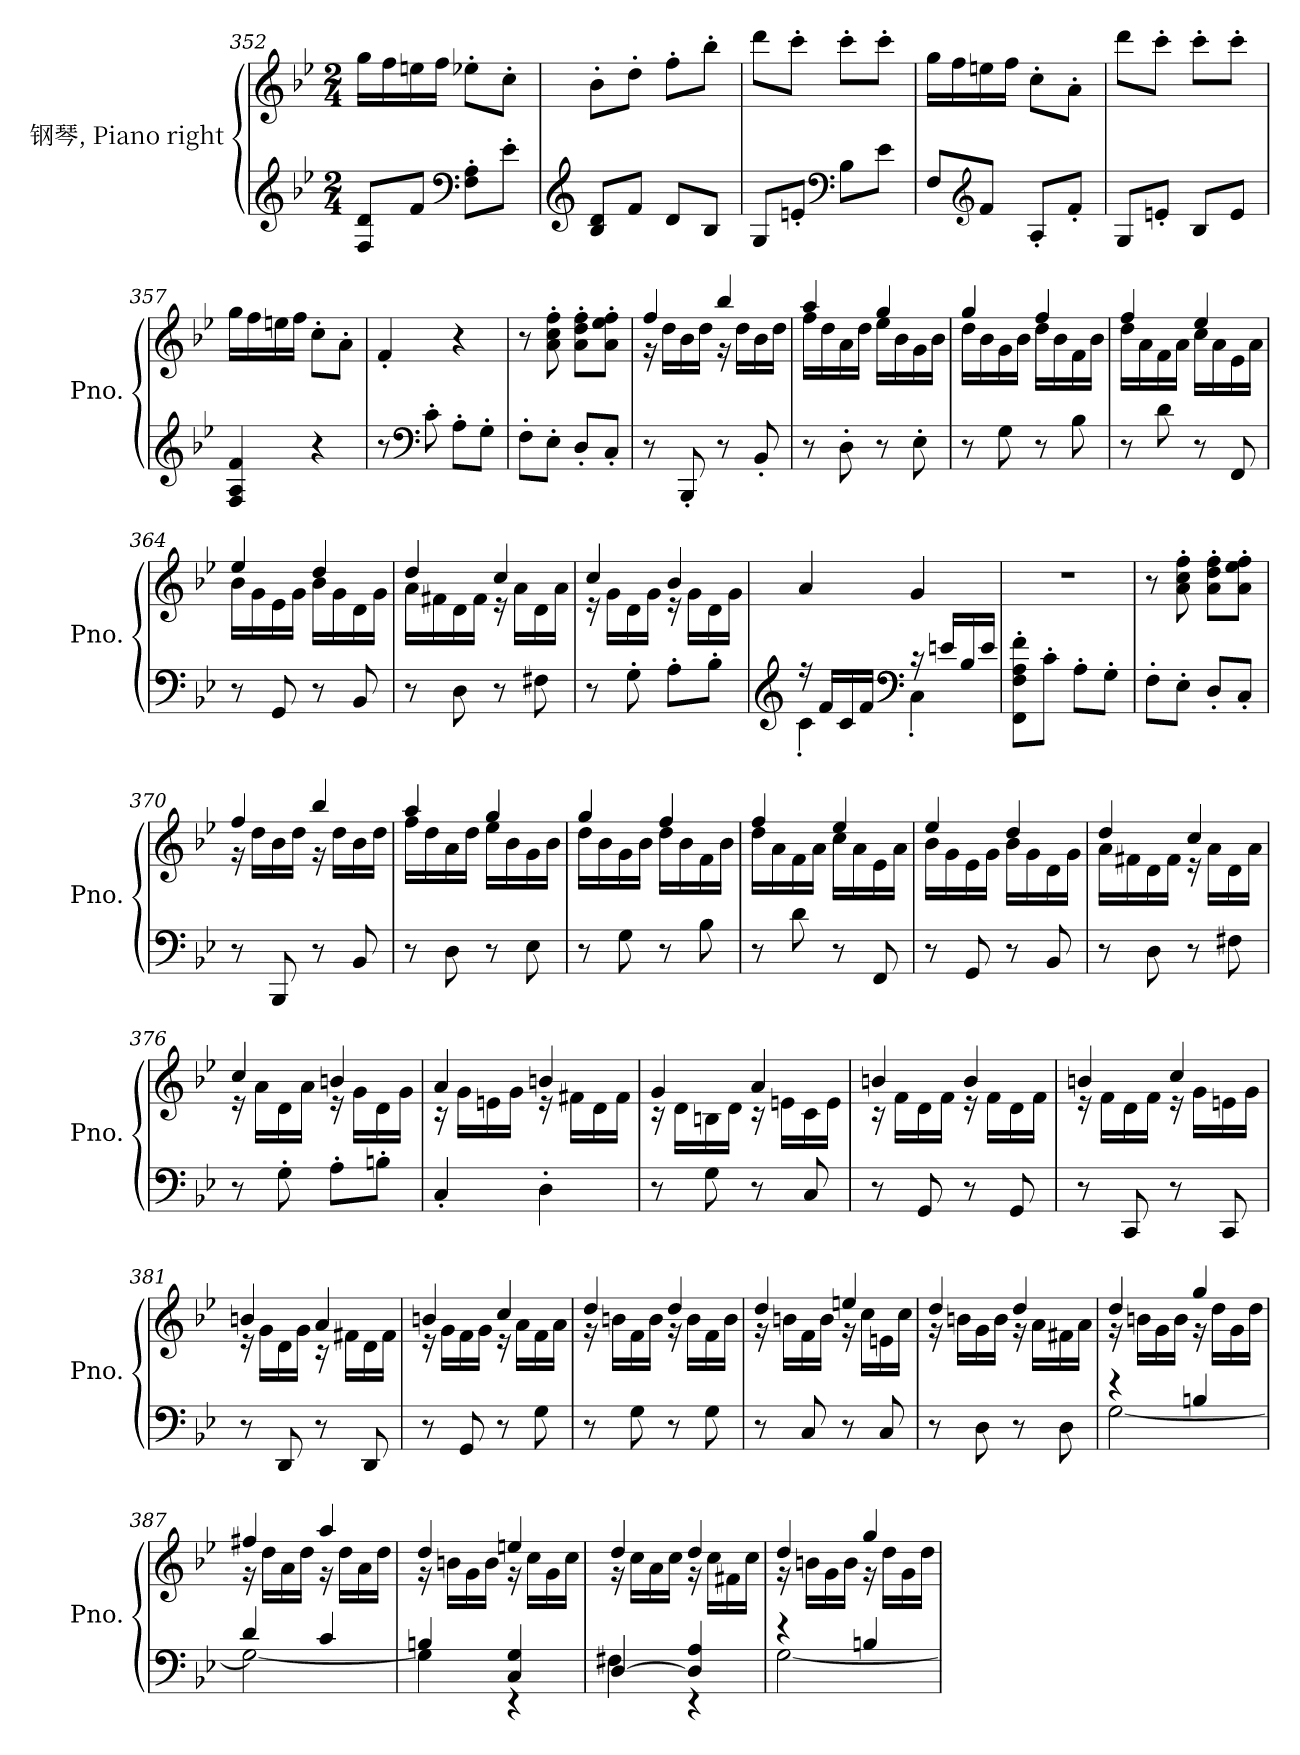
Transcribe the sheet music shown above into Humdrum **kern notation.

**kern	**kern
*part1	*part1
*staff2	*staff1
*I"钢琴, Piano right	*
*I'Pno.	*
!!LO:LB:g=z
*clefG2	*clefG2
*k[b-e-]	*k[b-e-]
*M2/4	*M2/4
*MM139	*MM139
=352	=352
8F/ 8d/L	16gg\LL
.	16ff\
8f/J	16een\
.	16ff\JJ
*clefF4	*
*	*MM135
8F\' 8A\'L	8ee-X'\L
*	*MM131
8e-'\J	8cc'\J
=353	=353
*clefG2	*
*	*MM136
8B-/ 8d/L	8b-'\L
*	*MM139
8f/J	8dd'\J
*	*MM137
8d/L	8ff'\L
*	*MM134
8B-/J	8bb-'\J
=354	=354
8G/L	8ddd\L
*	*MM135
8en'/J	8ccc'\J
*clefF4	*
8B-\L	8ccc'\L
8e\J	8ccc'\J
=355	=355
*	*MM139
8F/L	16gg\LL
.	16ff\
*clefG2	*
8f/J	16een\
.	16ff\JJ
*	*MM135
8A'/L	8cc'\L
*	*MM133
8f'/J	8a'\J
=356	=356
*	*MM137
8G/L	8ddd\L
*	*MM134
8en'/J	8ccc'\J
8B-/L	8ccc'\L
8e/J	8ccc'\J
=357	=357
*	*MM139
4F/ 4A/ 4f/	16gg\LL
.	16ff\
.	16een\
.	16ff\JJ
*	*MM135
4r	8cc'\L
*	*MM131
.	8a'\J
!!LO:LB:g=z
=358	=358
*	*MM130
8r	4f'/
*clefF4	*
8c'\	.
*	*MM127
8A'\L	4r
8G'\J	.
=359	=359
8F'\L	8r
*	*MM121
8E-'\J	8a\' 8cc\' 8ff\'
8D'/L	8a\' 8dd\' 8ff\'L
8C'/J	8a\' 8ee-\' 8ff\'J
=360	=360
*	*MM113
*	*^
8r	4ff/	16r
.	.	16dd\LL
*	*MM119	*
8BBB-'/	.	16b-\
.	.	16dd\JJ
*	*MM126	*
8r	4bb-/	16r
*	*MM130	*
.	.	16dd\LL
8BB-'/	.	16b-\
.	.	16dd\JJ
=361	=361	=361
*	*MM128	*
8r	4aa/	16ff\LL
.	.	16dd\
8D'\	.	16a\
.	.	16dd\JJ
8r	4gg/	16ee-\LL
.	.	16b-\
8E-'\	.	16g\
*	*MM129	*
.	.	16b-\JJ
=362	=362	=362
8r	4gg/	16dd\LL
.	.	16b-\
*	*MM131	*
8G\	.	16g\
.	.	16b-\JJ
8r	4ff/	16dd\LL
.	.	16b-\
*	*MM131	*
8B-\	.	16f\
.	.	16b-\JJ
!!LO:PB:g=z	!!
=363	=363	=363
*	*MM132	*
8r	4ff/	16dd\LL
.	.	16a\
8d\	.	16f\
.	.	16a\JJ
*	*MM130	*
8r	4ee-/	16cc\LL
.	.	16a\
8FF/	.	16e-\
.	.	16a\JJ
=364	=364	=364
8r	4ee-/	16b-\LL
*	*MM132	*
.	.	16g\
8GG/	.	16e-\
.	.	16g\JJ
8r	4dd/	16b-\LL
.	.	16g\
8BB-/	.	16d\
.	.	16g\JJ
=365	=365	=365
*	*MM129	*
8r	4dd/	16a\LL
.	.	16f#X\
*	*MM130	*
8D\	.	16d\
.	.	16f#\JJ
*	*MM131	*
8r	4cc/	16r
.	.	16a\LL
8F#X\	.	16d\
.	.	16a\JJ
=366	=366	=366
*	*MM131	*
8r	4cc/	16r
.	.	16g\LL
8G'\	.	16d\
.	.	16g\JJ
*	*MM132	*
8A'\L	4b-/	16r
.	.	16g\LL
8B-'\J	.	16d\
.	.	16g\JJ
*	*v	*v
!!LO:LB:g=z
=367	=367
*clefG2	*
*	*MM132
*^	*
16r	4c'\	4a/
16f/LL	.	.
16c/	.	.
16f/JJ	.	.
*clefF4	*	*
16r	4C'\	4g/
16en/LL	.	.
16B-/	.	.
16e/JJ	.	.
*v	*v	*
=368	=368
*	*MM131
8FF\' 8F\' 8A\' 8f\'L	2r
8c'\J	.
8A'\L	.
8G'\J	.
=369	=369
*	*MM131
8F'\L	8r
*	*MM124
8E-'\J	8a\' 8cc\' 8ff\'
8D'/L	8a\' 8dd\' 8ff\'L
8C'/J	8a\' 8ee-\' 8ff\'J
=370	=370
*	*^
8r	4ff/	16r
*	*MM119	*
.	.	16dd\LL
*	*MM122	*
8BBB-/	.	16b-\
*	*MM124	*
.	.	16dd\JJ
*	*MM128	*
8r	4bb-/	16r
*	*MM130	*
.	.	16dd\LL
8BB-/	.	16b-\
.	.	16dd\JJ
=371	=371	=371
*	*MM128	*
8r	4aa/	16ff\LL
.	.	16dd\
8D\	.	16a\
.	.	16dd\JJ
8r	4gg/	16ee-\LL
.	.	16b-\
8E-\	.	16g\
*	*MM129	*
.	.	16b-\JJ
!!LO:LB:g=z	!!
=372	=372	=372
8r	4gg/	16dd\LL
.	.	16b-\
*	*MM131	*
8G\	.	16g\
.	.	16b-\JJ
8r	4ff/	16dd\LL
.	.	16b-\
*	*MM131	*
8B-\	.	16f\
.	.	16b-\JJ
=373	=373	=373
*	*MM132	*
8r	4ff/	16dd\LL
.	.	16a\
8d\	.	16f\
.	.	16a\JJ
*	*MM128	*
8r	4ee-/	16cc\LL
.	.	16a\
8FF/	.	16e-\
.	.	16a\JJ
=374	=374	=374
8r	4ee-/	16b-\LL
*	*MM132	*
.	.	16g\
8GG/	.	16e-\
.	.	16g\JJ
8r	4dd/	16b-\LL
.	.	16g\
8BB-/	.	16d\
.	.	16g\JJ
=375	=375	=375
*	*MM129	*
8r	4dd/	16a\LL
.	.	16f#X\
*	*MM130	*
8D\	.	16d\
.	.	16f#\JJ
*	*MM131	*
8r	4cc/	16r
.	.	16a\LL
*	*MM127	*
8F#X\	.	16d\
.	.	16a\JJ
=376	=376	=376
*	*MM131	*
8r	4cc/	16r
.	.	16a\LL
8G'\	.	16d\
.	.	16a\JJ
*	*MM132	*
8A'\L	4bn/	16r
.	.	16g\LL
8Bn'\J	.	16d\
.	.	16g\JJ
!!LO:LB:g=z	!!
=377	=377	=377
*	*MM132	*
4C'/	4a/	16r
.	.	16g\LL
.	.	16en\
.	.	16g\JJ
4D'\	4bn/	16r
*	*MM130	*
.	.	16f#X\LL
*	*MM128	*
.	.	16d\
*	*MM125	*
.	.	16f#\JJ
=378	=378	=378
*	*MM118	*
8r	4g/	16r
*	*MM128	*
.	.	16d\LL
*	*MM129	*
8G\	.	16Bn\
.	.	16d\JJ
*	*MM130	*
8r	4a/	16r
.	.	16en\LL
*	*MM131	*
8C/	.	16c\
.	.	16e\JJ
=379	=379	=379
*	*MM134	*
8r	4bn/	16r
.	.	16f\LL
8GG/	.	16d\
.	.	16f\JJ
*	*MM131	*
8r	4b/	16r
.	.	16f\LL
8GG/	.	16d\
.	.	16f\JJ
=380	=380	=380
*	*MM134	*
8r	4bn/	16r
.	.	16f\LL
8CC/	.	16d\
.	.	16f\JJ
*	*MM133	*
8r	4cc/	16r
.	.	16g\LL
8CC/	.	16en\
.	.	16g\JJ
!!LO:LB:g=z	!!
=381	=381	=381
8r	4bn/	16r
.	.	16g\LL
8DD/	.	16d\
.	.	16g\JJ
8r	4a/	16r
*	*MM132	*
.	.	16f#X\LL
*	*MM131	*
8DD/	.	16d\
.	.	16f#\JJ
=382	=382	=382
*	*MM118	*
8r	4bn/	16r
.	.	16g\LL
8GG/	.	16f\
.	.	16g\JJ
8r	4cc/	16r
.	.	16a\LL
8G\	.	16f\
.	.	16a\JJ
=383	=383	=383
8r	4dd/	16r
.	.	16bn\LL
8G\	.	16f\
.	.	16b\JJ
*	*MM130	*
8r	4dd/	16r
.	.	16b\LL
8G\	.	16f\
.	.	16b\JJ
=384	=384	=384
*	*MM131	*
8r	4dd/	16r
.	.	16bn\LL
8C/	.	16f\
.	.	16b\JJ
8r	4een/	16r
.	.	16cc\LL
8C/	.	16en\
.	.	16cc\JJ
!!LO:LB:g=z	!!
=385	=385	=385
8r	4dd/	16r
.	.	16bn\LL
8D\	.	16g\
.	.	16b\JJ
8r	4dd/	16r
*	*MM132	*
.	.	16a\LL
*	*MM127	*
8D\	.	16f#X\
.	.	16a\JJ
=386	=386	=386
*	*MM118	*
*^	*	*
4r	[2G\	4dd/	16r
*	*	*MM127	*
.	.	.	16bn\LL
.	.	.	16g\
.	.	.	16b\JJ
*	*	*MM130	*
4Bn/	.	4gg/	16r
.	.	.	16dd\LL
.	.	.	16g\
*	*	*MM131	*
.	.	.	16dd\JJ
=387	=387	=387	=387
4d/	2G\_	4ff#X/	16r
.	.	.	16dd\LL
.	.	.	16a\
.	.	.	16dd\JJ
*	*	*MM129	*
4c/	.	4aa/	16r
.	.	.	16dd\LL
.	.	.	16a\
.	.	.	16dd\JJ
=388	=388	=388	=388
*	*	*MM131	*
4Bn/	4G\]	4dd/	16r
.	.	.	16bn\LL
.	.	.	16g\
.	.	.	16b\JJ
*	*	*MM129	*
4C/ 4G/	4r	4een/	16r
.	.	.	16cc\LL
.	.	.	16g\
.	.	.	16cc\JJ
!!LO:PB:g=z	!!
=389	=389	=389	=389
[4D/	4F#X\	4dd/	16r
.	.	.	16cc\LL
.	.	.	16a\
.	.	.	16cc\JJ
4D/] 4A/	4r	4dd/	16r
.	.	.	16cc\LL
.	.	.	16f#X\
.	.	.	16cc\JJ
=390	=390	=390	=390
*	*	*MM118	*
4r	[2G\	4dd/	16r
*	*	*MM127	*
.	.	.	16bn\LL
.	.	.	16g\
.	.	.	16b\JJ
4Bn/	.	4gg/	16r
.	.	.	16dd\LL
.	.	.	16g\
.	.	.	16dd\JJ
*v	*v	*	*
*	*v	*v
=	=
*-	*-
